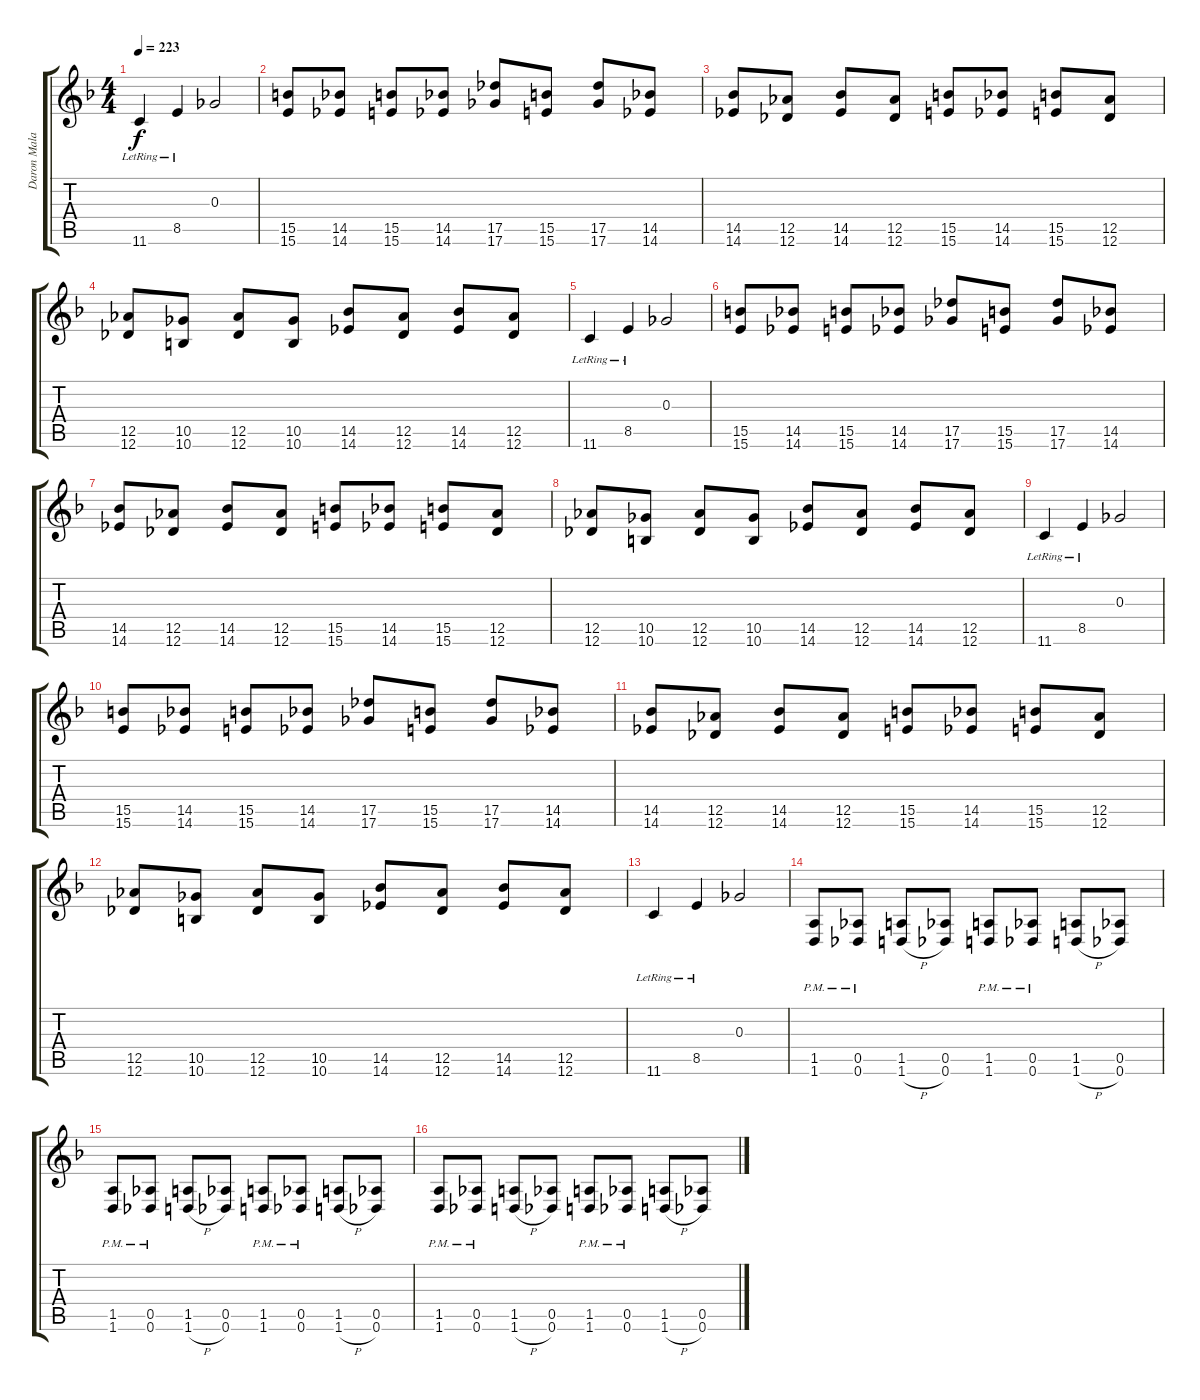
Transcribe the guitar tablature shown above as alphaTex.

\track ("Daron Malakian (Guitar)" "Daron Mala") {instrument distortionguitar}
\staff {score tabs}
\tuning (Eb4 Bb3 Gb3 Db3 Ab2 Db2) {hide}
\ts (4 4)
\tempo 223
\clef g2
\ks f
11.6{lr}.4{dy f} 8.5{lr}.4 0.3.2 |
(15.5 15.6).8 (14.5 14.6).8 (15.5 15.6).8 (14.5 14.6).8 (17.5 17.6).8 (15.5 15.6).8 (17.5 17.6).8 (14.5 14.6).8 |
(14.5 14.6).8 (12.5 12.6).8 (14.5 14.6).8 (12.5 12.6).8 (15.5 15.6).8 (14.5 14.6).8 (15.5 15.6).8 (12.5 12.6).8 |
(12.5 12.6).8 (10.5 10.6).8 (12.5 12.6).8 (10.5 10.6).8 (14.5 14.6).8 (12.5 12.6).8 (14.5 14.6).8 (12.5 12.6).8 |
11.6{lr}.4 8.5{lr}.4 0.3.2 |
(15.5 15.6).8 (14.5 14.6).8 (15.5 15.6).8 (14.5 14.6).8 (17.5 17.6).8 (15.5 15.6).8 (17.5 17.6).8 (14.5 14.6).8 |
(14.5 14.6).8 (12.5 12.6).8 (14.5 14.6).8 (12.5 12.6).8 (15.5 15.6).8 (14.5 14.6).8 (15.5 15.6).8 (12.5 12.6).8 |
(12.5 12.6).8 (10.5 10.6).8 (12.5 12.6).8 (10.5 10.6).8 (14.5 14.6).8 (12.5 12.6).8 (14.5 14.6).8 (12.5 12.6).8 |
11.6{lr}.4 8.5{lr}.4 0.3.2 |
(15.5 15.6).8 (14.5 14.6).8 (15.5 15.6).8 (14.5 14.6).8 (17.5 17.6).8 (15.5 15.6).8 (17.5 17.6).8 (14.5 14.6).8 |
(14.5 14.6).8 (12.5 12.6).8 (14.5 14.6).8 (12.5 12.6).8 (15.5 15.6).8 (14.5 14.6).8 (15.5 15.6).8 (12.5 12.6).8 |
(12.5 12.6).8 (10.5 10.6).8 (12.5 12.6).8 (10.5 10.6).8 (14.5 14.6).8 (12.5 12.6).8 (14.5 14.6).8 (12.5 12.6).8 |
11.6{lr}.4 8.5{lr}.4 0.3.2 |
(1.5{pm} 1.6{pm}).8 (0.5{pm} 0.6{pm}).8 (1.5 1.6{h}).8 (0.5 0.6).8 (1.5{pm} 1.6{pm}).8 (0.5{pm} 0.6{pm}).8 (1.5 1.6{h}).8 (0.5 0.6).8 |
(1.5{pm} 1.6{pm}).8 (0.5{pm} 0.6{pm}).8 (1.5 1.6{h}).8 (0.5 0.6).8 (1.5{pm} 1.6{pm}).8 (0.5{pm} 0.6{pm}).8 (1.5 1.6{h}).8 (0.5 0.6).8 |
(1.5{pm} 1.6{pm}).8 (0.5{pm} 0.6{pm}).8 (1.5 1.6{h}).8 (0.5 0.6).8 (1.5{pm} 1.6{pm}).8 (0.5{pm} 0.6{pm}).8 (1.5 1.6{h}).8 (0.5 0.6).8
